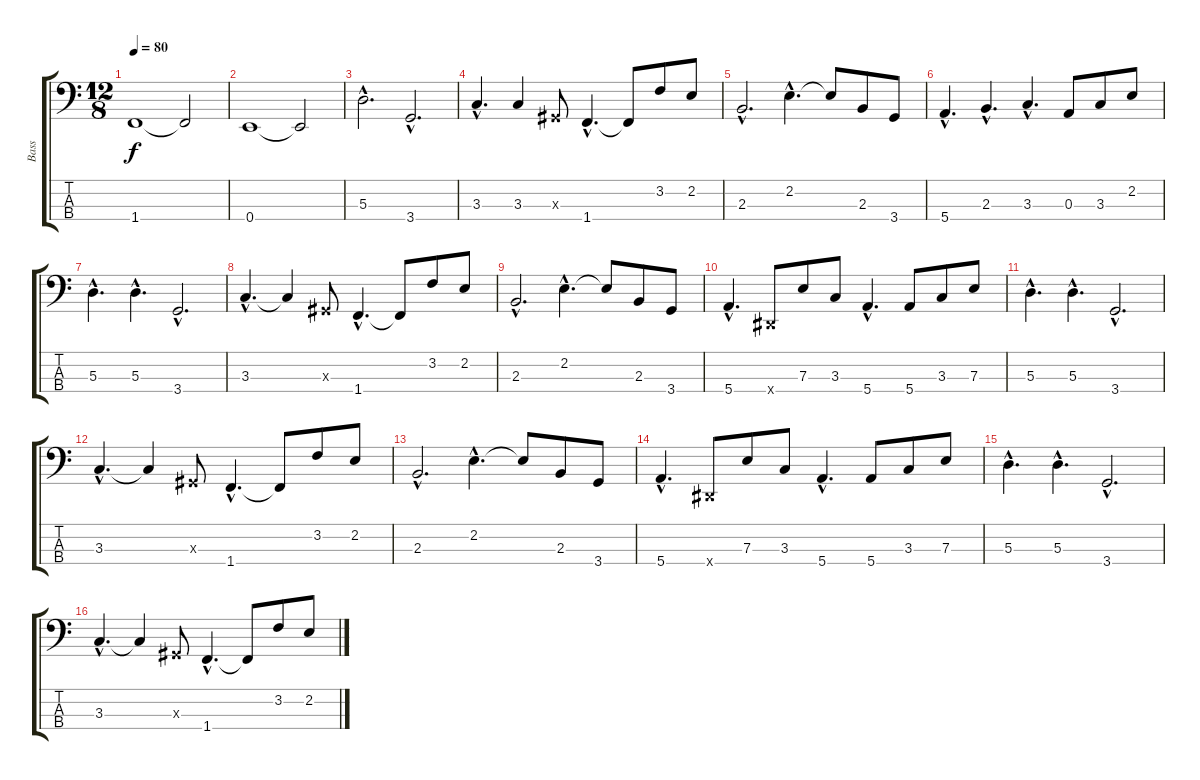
\track ("Bass" "Bass") {instrument fretlessbass}
\staff {score tabs}
\tuning (G2 D2 A1 E1) {hide}
\ts (12 8)
\tempo 80
\clef f4
\ks c
1.4.1{dy f} 1.4{t}.2 |
0.4.1 0.4{t}.2 |
5.3{hac}.2{d} 3.4{hac}.2{d} |
3.3{hac}.4{d} 3.3.4 -1.3{x}.8 1.4{hac}.4{d} 1.4{t}.8 3.2.8 2.2.8 |
2.3{hac}.2{d} 2.2{hac}.4{d} 2.2{t}.8 2.3.8 3.4.8 |
5.4{hac}.4{d} 2.3{hac}.4{d} 3.3{hac}.4{d} 0.3.8 3.3.8 2.2.8 |
5.3{hac}.4{d} 5.3{hac}.4{d} 3.4{hac}.2{d} |
3.3{hac}.4{d} 3.3{t}.4 -1.3{x}.8 1.4{hac}.4{d} 1.4{t}.8 3.2.8 2.2.8 |
2.3{hac}.2{d} 2.2{hac}.4{d} 2.2{t}.8 2.3.8 3.4.8 |
5.4{hac}.4{d} -1.4{x}.8 7.3.8 3.3.8 5.4{hac}.4{d} 5.4.8 3.3.8 7.3.8 |
5.3{hac}.4{d} 5.3{hac}.4{d} 3.4{hac}.2{d} |
3.3{hac}.4{d} 3.3{t}.4 -1.3{x}.8 1.4{hac}.4{d} 1.4{t}.8 3.2.8 2.2.8 |
2.3{hac}.2{d} 2.2{hac}.4{d} 2.2{t}.8 2.3.8 3.4.8 |
5.4{hac}.4{d} -1.4{x}.8 7.3.8 3.3.8 5.4{hac}.4{d} 5.4.8 3.3.8 7.3.8 |
5.3{hac}.4{d} 5.3{hac}.4{d} 3.4{hac}.2{d} |
3.3{hac}.4{d} 3.3{t}.4 -1.3{x}.8 1.4{hac}.4{d} 1.4{t}.8 3.2.8 2.2.8
